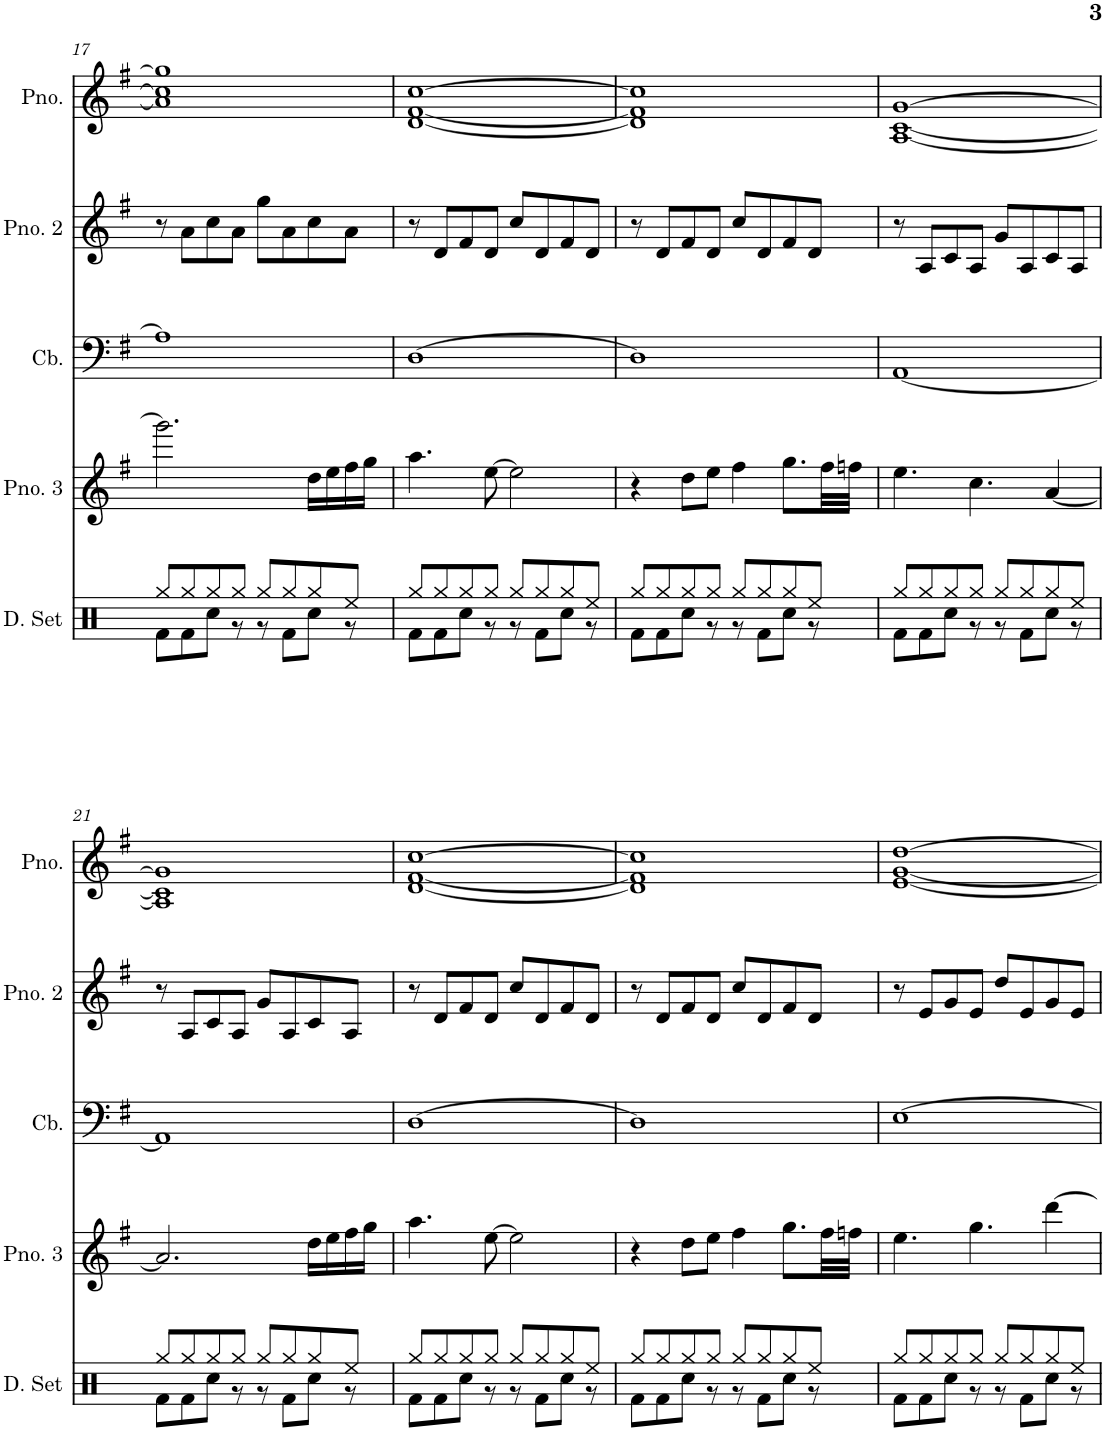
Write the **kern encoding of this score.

**kern	**kern	**kern	**kern	**kern
*part5	*part4	*part3	*part2	*part1
*staff5	*staff4	*staff3	*staff2	*staff1
*I"Drumset	*I"Piano 3	*I"Contrabass	*I"Piano 2	*I"Piano
*I'D. Set	*I'Pno. 3	*I'Cb.	*I'Pno. 2	*I'Pno.
!!LO:PB:g=z
*clefX	*clefG2	*clefF4	*clefG2	*clefG2
*	*	*Trd7c12	*	*
*k[]	*k[f#]	*k[f#]	*k[f#]	*k[f#]
*M4/4	*M4/4	*M4/4	*M4/4	*M4/4
=17	=17	=17	=17	=17
*^	*	*	*	*
8Rgg/L	8Rf\L	2.ggg\]	1A]	8r	1a] 1cc] 1gg]
8Rgg/	8Rf\	.	.	8a\L	.
8Rgg/	8Rcc\J	.	.	8cc\	.
8Rgg/J	8r	.	.	8a\J	.
8Rgg/L	8r	.	.	8gg\L	.
8Rgg/	8Rf\L	.	.	8a\	.
8Rgg/	8Rcc\J	16dd\LL	.	8cc\	.
.	.	16ee\	.	.	.
8Ree/J	8r	16ff#\	.	8a\J	.
.	.	16gg\JJ	.	.	.
=18	=18	=18	=18	=18	=18
8Rgg/L	8Rf\L	4.aa\	[1D	8r	[1d [1f# [1cc
8Rgg/	8Rf\	.	.	8d/L	.
8Rgg/	8Rcc\J	.	.	8f#/	.
8Rgg/J	8r	[8ee\	.	8d/J	.
8Rgg/L	8r	2ee\]	.	8cc/L	.
8Rgg/	8Rf\L	.	.	8d/	.
8Rgg/	8Rcc\J	.	.	8f#/	.
8Ree/J	8r	.	.	8d/J	.
=19	=19	=19	=19	=19	=19
8Rgg/L	8Rf\L	4r	1D]	8r	1d] 1f#] 1cc]
8Rgg/	8Rf\	.	.	8d/L	.
8Rgg/	8Rcc\J	8dd\L	.	8f#/	.
8Rgg/J	8r	8ee\J	.	8d/J	.
8Rgg/L	8r	4ff#\	.	8cc/L	.
8Rgg/	8Rf\L	.	.	8d/	.
8Rgg/	8Rcc\J	8.gg\L	.	8f#/	.
8Ree/J	8r	.	.	8d/J	.
.	.	32ff#\LL	.	.	.
.	.	32ffn\JJJ	.	.	.
=20	=20	=20	=20	=20	=20
8Rgg/L	8Rf\L	4.ee\	[1AA	8r	[1A [1c [1g
8Rgg/	8Rf\	.	.	8A/L	.
8Rgg/	8Rcc\J	.	.	8c/	.
8Rgg/J	8r	4.cc\	.	8A/J	.
8Rgg/L	8r	.	.	8g/L	.
8Rgg/	8Rf\L	.	.	8A/	.
8Rgg/	8Rcc\J	[4a/	.	8c/	.
8Ree/J	8r	.	.	8A/J	.
!!LO:LB:g=z
=21	=21	=21	=21	=21	=21
8Rgg/L	8Rf\L	2.a/]	1AA]	8r	1A] 1c] 1g]
8Rgg/	8Rf\	.	.	8A/L	.
8Rgg/	8Rcc\J	.	.	8c/	.
8Rgg/J	8r	.	.	8A/J	.
8Rgg/L	8r	.	.	8g/L	.
8Rgg/	8Rf\L	.	.	8A/	.
8Rgg/	8Rcc\J	16dd\LL	.	8c/	.
.	.	16ee\	.	.	.
8Ree/J	8r	16ff#\	.	8A/J	.
.	.	16gg\JJ	.	.	.
=22	=22	=22	=22	=22	=22
8Rgg/L	8Rf\L	4.aa\	[1D	8r	[1d [1f# [1cc
8Rgg/	8Rf\	.	.	8d/L	.
8Rgg/	8Rcc\J	.	.	8f#/	.
8Rgg/J	8r	[8ee\	.	8d/J	.
8Rgg/L	8r	2ee\]	.	8cc/L	.
8Rgg/	8Rf\L	.	.	8d/	.
8Rgg/	8Rcc\J	.	.	8f#/	.
8Ree/J	8r	.	.	8d/J	.
=23	=23	=23	=23	=23	=23
8Rgg/L	8Rf\L	4r	1D]	8r	1d] 1f#] 1cc]
8Rgg/	8Rf\	.	.	8d/L	.
8Rgg/	8Rcc\J	8dd\L	.	8f#/	.
8Rgg/J	8r	8ee\J	.	8d/J	.
8Rgg/L	8r	4ff#\	.	8cc/L	.
8Rgg/	8Rf\L	.	.	8d/	.
8Rgg/	8Rcc\J	8.gg\L	.	8f#/	.
8Ree/J	8r	.	.	8d/J	.
.	.	32ff#\LL	.	.	.
.	.	32ffn\JJJ	.	.	.
=24	=24	=24	=24	=24	=24
8Rgg/L	8Rf\L	4.ee\	[1E	8r	[1e [1g [1dd
8Rgg/	8Rf\	.	.	8e/L	.
8Rgg/	8Rcc\J	.	.	8g/	.
8Rgg/J	8r	4.gg\	.	8e/J	.
8Rgg/L	8r	.	.	8dd/L	.
8Rgg/	8Rf\L	.	.	8e/	.
8Rgg/	8Rcc\J	[4ddd\	.	8g/	.
8Ree/J	8r	.	.	8e/J	.
*v	*v	*	*	*	*
=	=	=	=	=
*-	*-	*-	*-	*-
